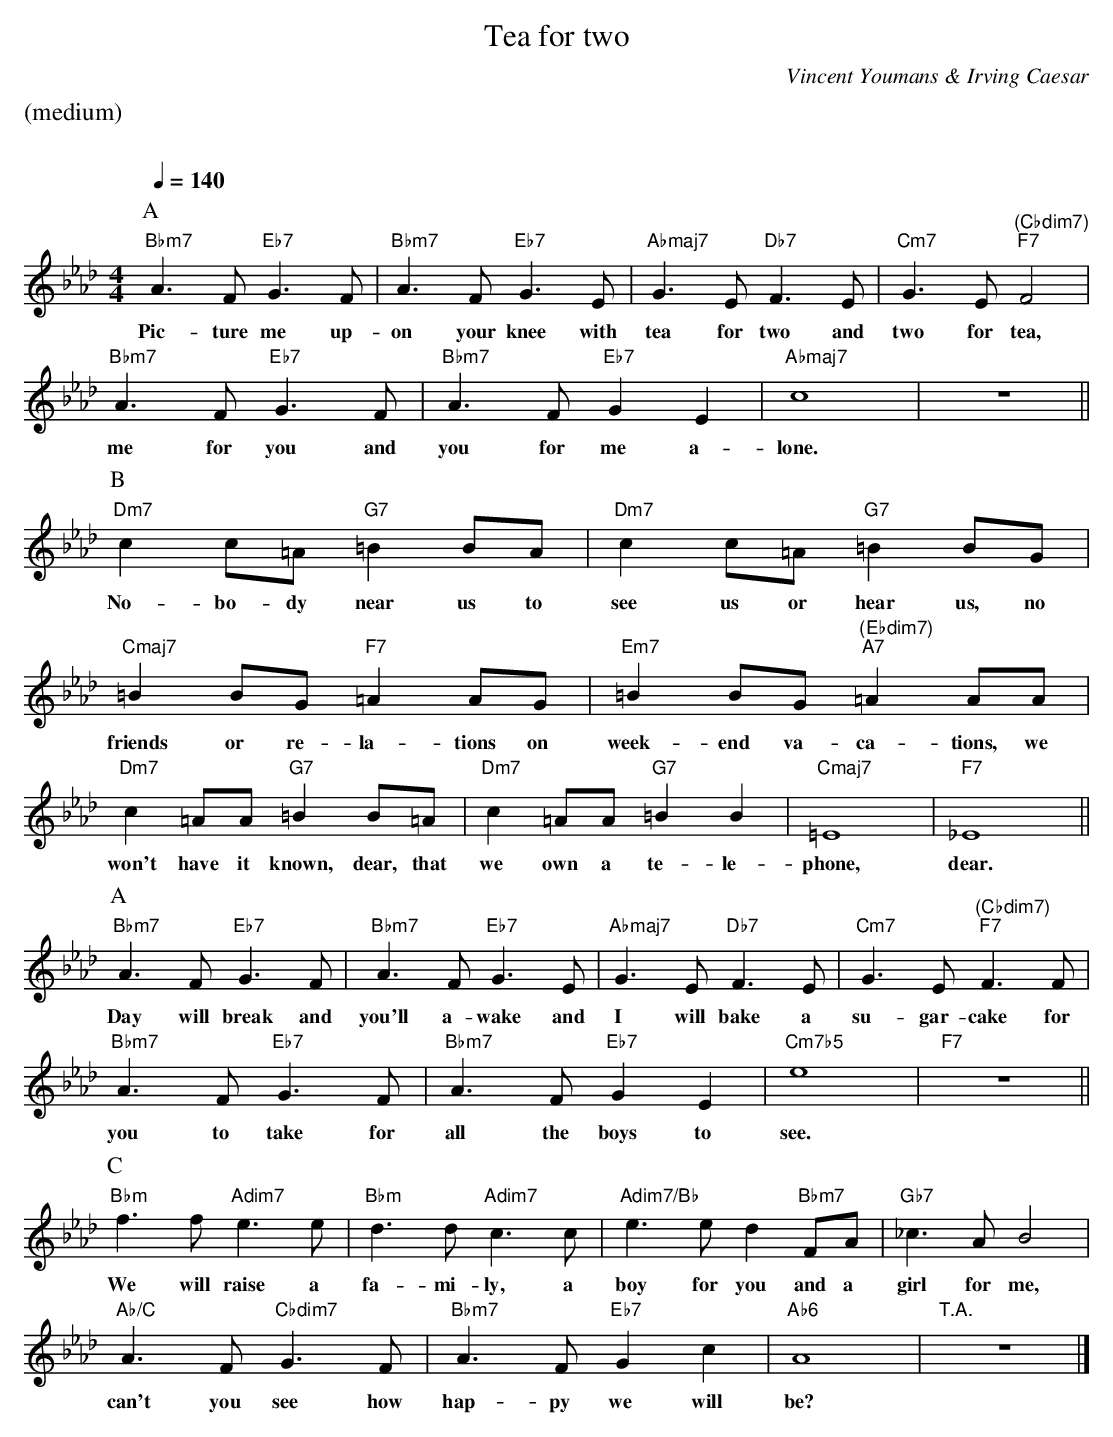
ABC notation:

X:1
T:Tea for two
M:4/4
L:1/4
C:Vincent Youmans & Irving Caesar
Q:1/4=140
K:Ab
%%text (medium)
%%vskip 20
P:A
"Bbm7"A>F"Eb7"G>F|"Bbm7"A>F"Eb7"G>E|"Abmaj7"G>E"Db7"F>E|"Cm7"G>E"(Cbdim7)""F7"F2|
w:Pic-ture me up-on your knee with tea for two and two for tea,
"Bbm7"A>F"Eb7"G>F|"Bbm7"A>F"Eb7"GE|"Abmaj7"c4|z4||
w:me for you and you for me a-lone.
P:B
"Dm7"cc/=A/"G7"=BB/A/|"Dm7"cc/=A/"G7"=BB/G/|"Cmaj7"=BB/G/"F7"=AA/G/|"Em7"=BB/G/"(Ebdim7)""A7"=AA/A/|
w:No-bo-dy near us to see us or hear us, no friends or re-la-tions on week-end va-ca-tions, we
"Dm7"c=A/A/"G7"=BB/=A/|"Dm7"c=A/A/"G7"=BB|"Cmaj7"=E4|"F7"_E4||
w:won't have it known, dear, that we own a te-le-phone, dear.
P:A
"Bbm7"A>F"Eb7"G>F|"Bbm7"A>F"Eb7"G>E|"Abmaj7"G>E"Db7"F>E|"Cm7"G>E"(Cbdim7)""F7"F>F|
w:Day will break and you'll a-wake and I will bake a su-gar-cake for
"Bbm7"A>F"Eb7"G>F|"Bbm7"A>F"Eb7"GE|"Cm7b5"e4|"F7"z4||
w:you to take for all the boys to see.
P:C
"Bbm"f>f"Adim7"e>e|"Bbm"d>d"Adim7"c>c|"Adim7/Bb"e>ed"Bbm7"F/A/|"Gb7"_c>A B2|
w:We will raise a fa-mi-ly, a boy for you and a girl for me,
"Ab/C"A>F"Cbdim7"G>F|"Bbm7"A>F"Eb7"Gc|"Ab6"A4|"T.A."z4|]
w:can't you see how hap-py we will be?
